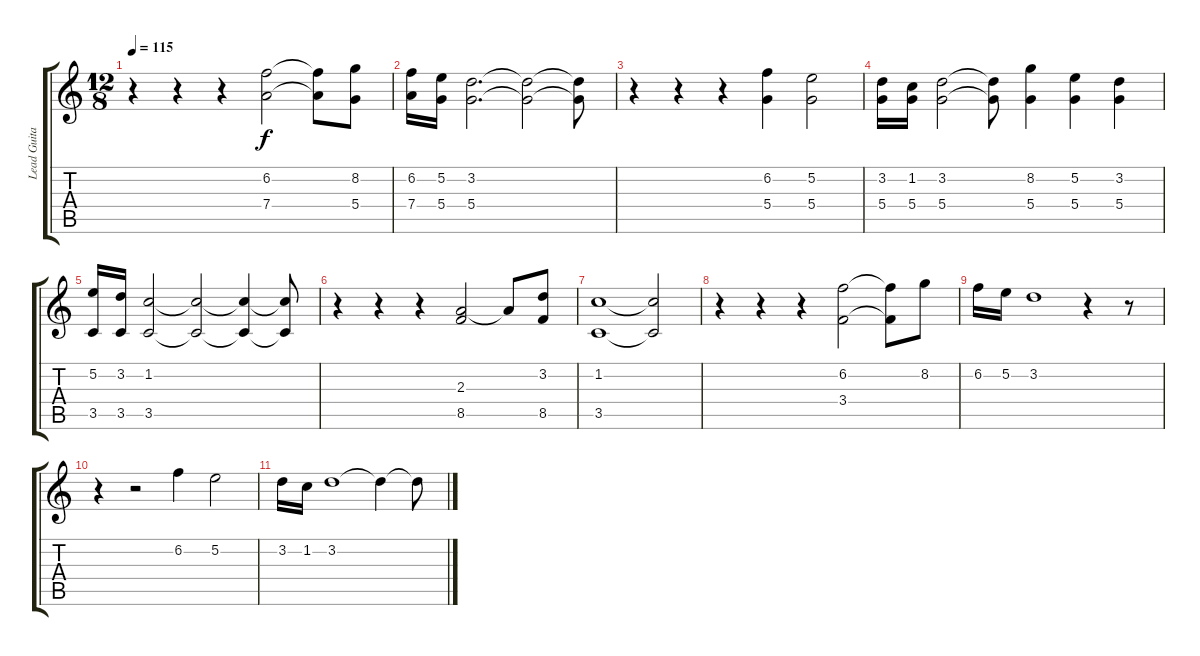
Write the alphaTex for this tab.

\track ("Lead Guitar" "Lead Guita") {instrument distortionguitar}
\staff {score tabs}
\tuning (E4 B3 G3 D3 A2 E2) {hide}
\ts (12 8)
\tempo 115
\clef g2
\ks c
r.4{dy f} r.4 r.4 (6.2 7.4).2 (6.2{t} 7.4{t}).8 (8.2 5.4).8 |
(6.2 7.4).16 (5.2 5.4).16 (3.2 5.4).2{d} (3.2{t} 5.4{t}).2 (3.2{t} 5.4{t}).8 |
r.4 r.4 r.4 (6.2 5.4).4 (5.2 5.4).2 |
(3.2 5.4).16 (1.2 5.4).16 (3.2 5.4).2 (3.2{t} 5.4{t}).8 (8.2 5.4).4 (5.2 5.4).4 (3.2 5.4).4 |
(5.2 3.5).16 (3.2 3.5).16 (1.2 3.5).2 (1.2{t} 3.5{t}).2 (1.2{t} 3.5{t}).4 (1.2{t} 3.5{t}).8 |
r.4 r.4 r.4 (2.3 8.5).2 2.3{t}.8 (3.2 8.5).8 |
(1.2 3.5).1 (1.2{t} 3.5{t}).2 |
r.4 r.4 r.4 (6.2 3.4).2 (6.2{t} 3.4{t}).8 8.2.8 |
6.2.16 5.2.16 3.2.1 r.4 r.8 |
r.4 r.2 6.2.4 5.2.2 |
3.2.16 1.2.16 3.2.1 3.2{t}.4 3.2{t}.8
